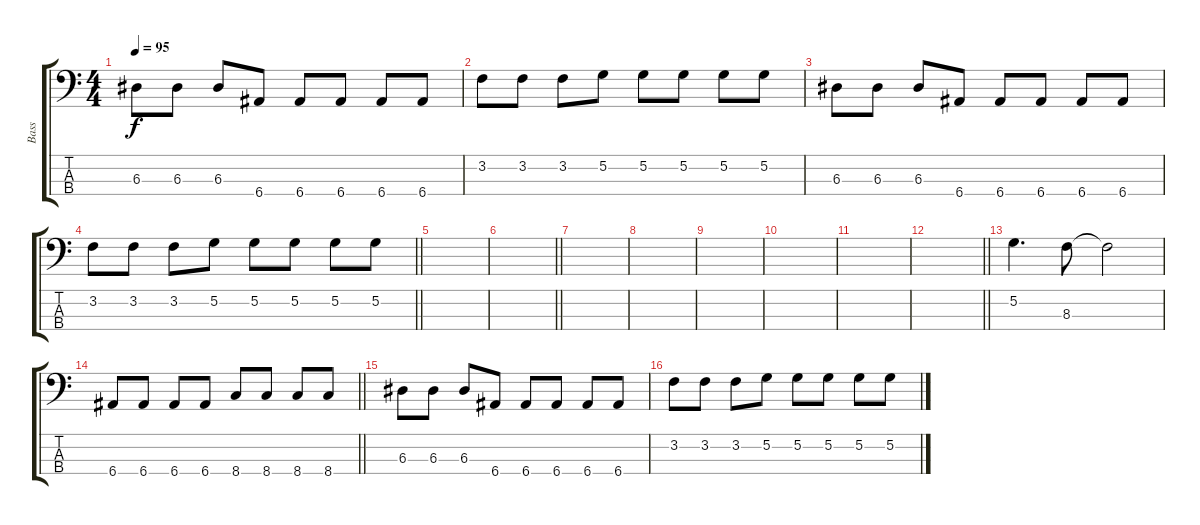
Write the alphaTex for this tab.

\track ("Bass" "Bass") {instrument electricbassfinger}
\staff {score tabs}
\tuning (G2 D2 A1 E1) {hide}
\ts (4 4)
\tempo 95
\clef f4
\ks c
6.3.8{dy f} 6.3.8 6.3.8 6.4.8 6.4.8 6.4.8 6.4.8 6.4.8 |
3.2.8 3.2.8 3.2.8 5.2.8 5.2.8 5.2.8 5.2.8 5.2.8 |
6.3.8 6.3.8 6.3.8 6.4.8 6.4.8 6.4.8 6.4.8 6.4.8 |
\barLineRight lightlight
3.2.8 3.2.8 3.2.8 5.2.8 5.2.8 5.2.8 5.2.8 5.2.8 |
|
\barLineRight lightlight
|
|
|
|
|
|
\barLineRight lightlight
|
5.2.4{d} 8.3.8 8.3{t}.2 |
\barLineRight lightlight
6.4.8 6.4.8 6.4.8 6.4.8 8.4.8 8.4.8 8.4.8 8.4.8 |
6.3.8 6.3.8 6.3.8 6.4.8 6.4.8 6.4.8 6.4.8 6.4.8 |
3.2.8 3.2.8 3.2.8 5.2.8 5.2.8 5.2.8 5.2.8 5.2.8
